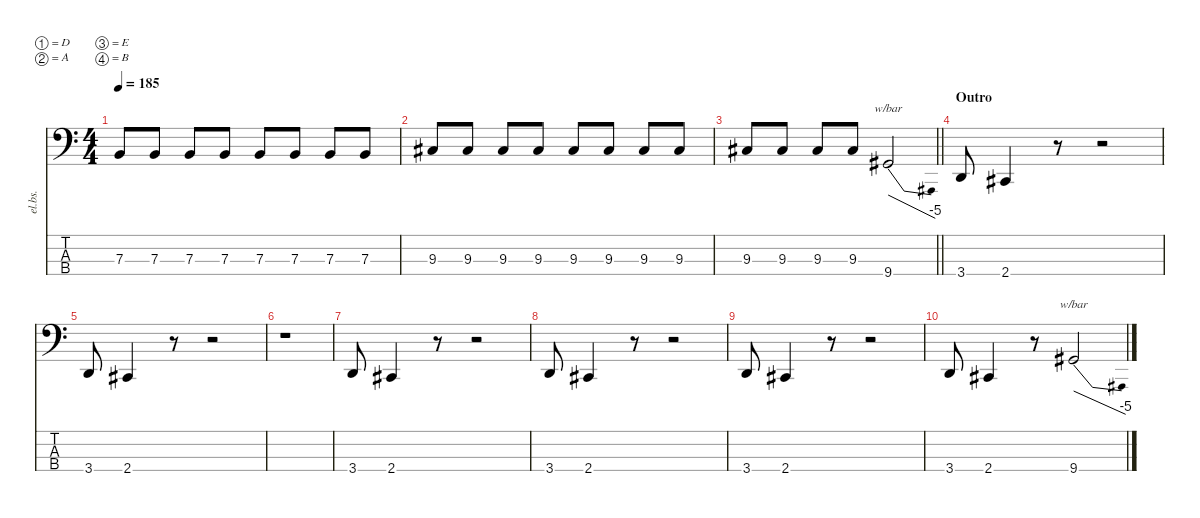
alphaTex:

\defaultSystemsLayout 4
\hideDynamics
\bracketExtendMode nobrackets
\track ("Electric Bass" "el.bs.") {instrument electricbasspick}
\staff {score tabs}
\tuning (D2 A1 E1 B0)
\ts (4 4)
\tempo 185
\clef f4
\ks c
7.3.8{dy f} 7.3.8 7.3.8 7.3.8 7.3.8 7.3.8 7.3.8 7.3.8 |
9.3{acc #}.8 9.3{acc #}.8 9.3{acc #}.8 9.3{acc #}.8 9.3{acc #}.8 9.3{acc #}.8 9.3{acc #}.8 9.3{acc #}.8 |
\barLineRight lightlight
9.3{acc #}.8 9.3{acc #}.8 9.3{acc #}.8 9.3{acc #}.8 9.4{acc #}.2{tbe (dive default 0 0 44.4 -20)} |
\section ("" "Outro")
3.4.8 2.4{acc #}.4 r.8 r.2 |
3.4.8 2.4{acc #}.4 r.8 r.2 |
r.1 |
3.4.8 2.4{acc #}.4 r.8 r.2 |
3.4.8 2.4{acc #}.4 r.8 r.2 |
3.4.8 2.4{acc #}.4 r.8 r.2 |
3.4.8 2.4{acc #}.4 r.8 9.4{acc #}.2{tbe (dive default 0 0 44.4 -20)}
